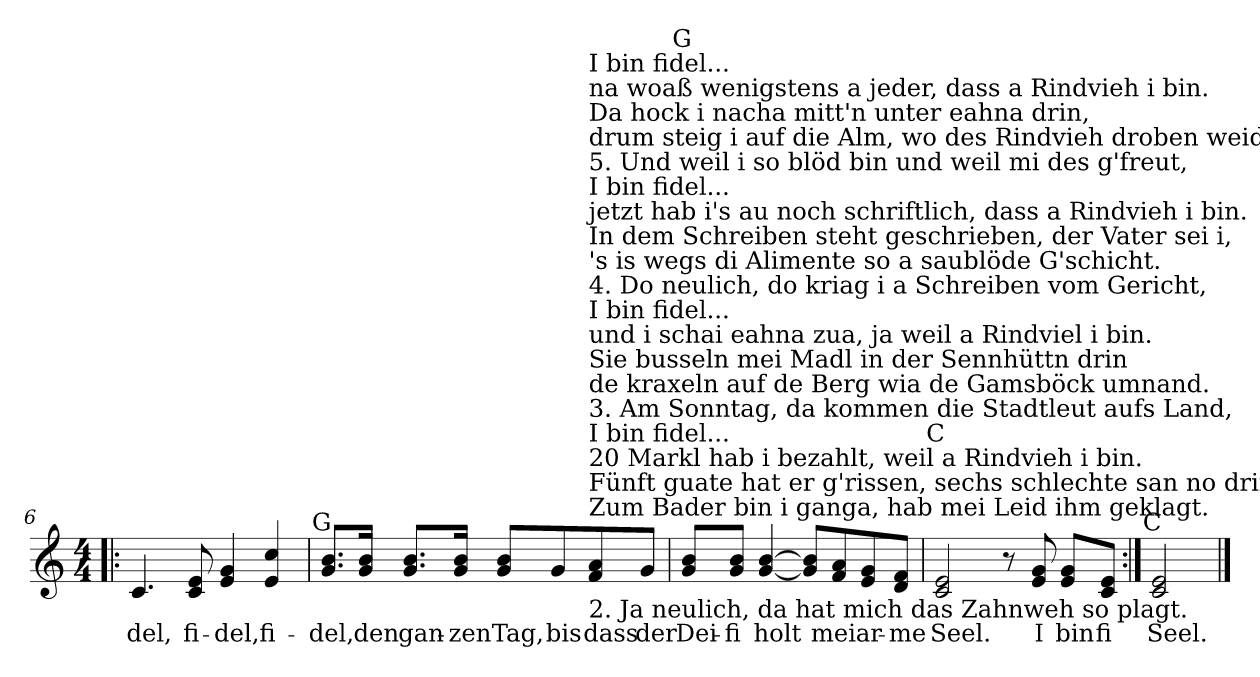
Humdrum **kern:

**kern	**text
*part1	*part1
*staff1	*staff1
*clefG2	*
*k[]	*
*C:	*
*M4/4	*
=6!|:	=6!|:
!	!LO:LY:b:color=#000000
4.ci/	-del,
!	!LO:LY:b:color=#000000
8ci/ 8ei	fi-
!	!LO:LY:b:color=#000000
4ei/ 4gi	-del,
!	!LO:LY:b:color=#000000
4ei/ 4cci	fi-
!!LO:LB:g=z
=7	=7
!LO:TX:a:cj:t=G	!
!	!LO:LY:b:color=#000000
8.gi/ 8.biL	-del,
!	!LO:LY:b:color=#000000
16gi/ 16biJk	den
!	!LO:LY:b:color=#000000
8.gi/ 8.biL	gan-
!	!LO:LY:b:color=#000000
16gi/ 16biJk	-zen
!	!LO:LY:b:color=#000000
8gi/ 8biL	Tag,
!	!LO:LY:b:color=#000000
8gi/	bis
!LO:TX:b:t=2. Ja neulich, da hat mich das Zahnweh so plagt.	!
!LO:TX:t=Zum Bader bin i ganga, hab mei Leid ihm geklagt.	!
!LO:TX:t=Fünft guate hat er g'rissen, sechs schlechte san no drin,	!
!LO:TX:t=20 Markl hab i bezahlt, weil a Rindvieh i bin.	!
!LO:TX:t=I bin fidel...	!
!LO:TX:t=3. Am Sonntag, da kommen die Stadtleut aufs Land,	!
!LO:TX:t=de kraxeln auf de Berg wia de Gamsböck umnand.	!
!LO:TX:t=Sie busseln mei Madl in der Sennhüttn drin	!
!LO:TX:t=und i schai eahna zua, ja weil a Rindviel i bin.	!
!LO:TX:t=I bin fidel...	!
!LO:TX:t=4. Do neulich, do kriag i a Schreiben vom Gericht,	!
!LO:TX:t='s is wegs di Alimente so a saublöde G'schicht.	!
!LO:TX:t=In dem Schreiben steht geschrieben, der Vater sei i,	!
!LO:TX:t=jetzt hab i's au noch schriftlich, dass a Rindvieh i bin.	!
!LO:TX:t=I bin fidel...	!
!LO:TX:t=5. Und weil i so blöd bin und weil mi des g'freut,	!
!LO:TX:t=drum steig i auf die Alm, wo des Rindvieh droben weid'.	!
!LO:TX:t=Da hock i nacha mitt'n unter eahna drin,	!
!LO:TX:t=na woaß wenigstens a jeder, dass a Rindvieh i bin.	!
!LO:TX:t=I bin fidel...	!
!	!LO:LY:b:color=#000000
8fi/ 8ai	dass
!	!LO:LY:b:color=#000000
8gi/J	der
=8	=8
!LO:TX:a:cj:t=G	!
!	!LO:LY:b:color=#000000
8gi/ 8biL	Dei-
!	!LO:LY:b:color=#000000
8gi/ 8biJ	-fi
!	!LO:LY:b:color=#000000
[<4gi/ [>4bi	holt
8gi/] 8bi]L	.
!	!LO:LY:b:color=#000000
8fi/ 8ai	mei
!	!LO:LY:b:color=#000000
8ei/ 8gi	ar-
!	!LO:LY:b:color=#000000
8di/ 8fiJ	-me
=9	=9
!LO:TX:a:cj:t=C	!
!	!LO:LY:b:color=#000000
2ci/ 2ei	Seel.
8r	.
!	!LO:LY:b:color=#000000
8ei/ 8gi	I
!	!LO:LY:b:color=#000000
8ei/ 8giL	bin
!	!LO:LY:b:color=#000000
8ci/ 8eiJ	fi
=10:|!	=10:|!
!LO:TX:a:cj:t=C	!
!	!LO:LY:b:color=#000000
2ci/ 2ei	Seel.
==	==
*-	*-
